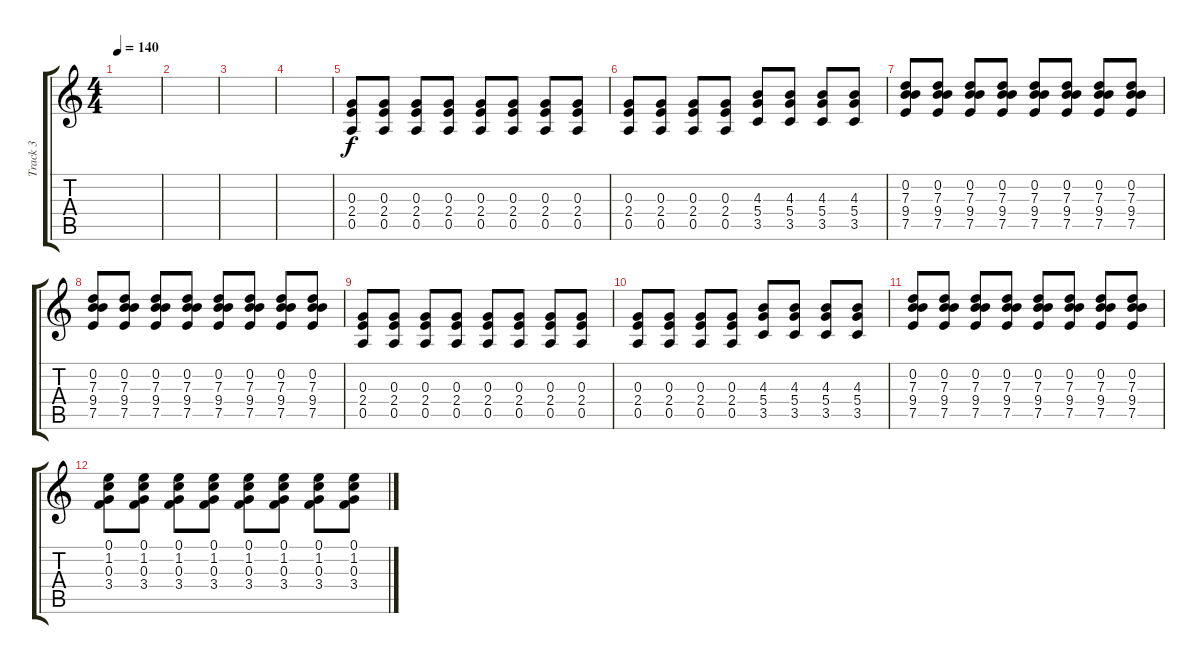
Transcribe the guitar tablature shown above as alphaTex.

\track ("Track 3" "Track 3") {instrument overdrivenguitar}
\staff {score tabs}
\tuning (E4 B3 G3 D3 A2 E2) {hide}
\ts (4 4)
\tempo 140
\clef g2
\ks c
|
|
|
|
(0.3 2.4 0.5).8 (0.3 2.4 0.5).8 (0.3 2.4 0.5).8 (0.3 2.4 0.5).8 (0.3 2.4 0.5).8 (0.3 2.4 0.5).8 (0.3 2.4 0.5).8 (0.3 2.4 0.5).8 |
(0.3 2.4 0.5).8 (0.3 2.4 0.5).8 (0.3 2.4 0.5).8 (0.3 2.4 0.5).8 (4.3 5.4 3.5).8 (4.3 5.4 3.5).8 (4.3 5.4 3.5).8 (4.3 5.4 3.5).8 |
(0.2 7.3 9.4 7.5).8 (0.2 7.3 9.4 7.5).8 (0.2 7.3 9.4 7.5).8 (0.2 7.3 9.4 7.5).8 (0.2 7.3 9.4 7.5).8 (0.2 7.3 9.4 7.5).8 (0.2 7.3 9.4 7.5).8 (0.2 7.3 9.4 7.5).8 |
(0.2 7.3 9.4 7.5).8 (0.2 7.3 9.4 7.5).8 (0.2 7.3 9.4 7.5).8 (0.2 7.3 9.4 7.5).8 (0.2 7.3 9.4 7.5).8 (0.2 7.3 9.4 7.5).8 (0.2 7.3 9.4 7.5).8 (0.2 7.3 9.4 7.5).8 |
(0.3 2.4 0.5).8 (0.3 2.4 0.5).8 (0.3 2.4 0.5).8 (0.3 2.4 0.5).8 (0.3 2.4 0.5).8 (0.3 2.4 0.5).8 (0.3 2.4 0.5).8 (0.3 2.4 0.5).8 |
(0.3 2.4 0.5).8 (0.3 2.4 0.5).8 (0.3 2.4 0.5).8 (0.3 2.4 0.5).8 (4.3 5.4 3.5).8 (4.3 5.4 3.5).8 (4.3 5.4 3.5).8 (4.3 5.4 3.5).8 |
(0.2 7.3 9.4 7.5).8 (0.2 7.3 9.4 7.5).8 (0.2 7.3 9.4 7.5).8 (0.2 7.3 9.4 7.5).8 (0.2 7.3 9.4 7.5).8 (0.2 7.3 9.4 7.5).8 (0.2 7.3 9.4 7.5).8 (0.2 7.3 9.4 7.5).8 |
(0.1 1.2 0.3 3.4).8 (0.1 1.2 0.3 3.4).8 (0.1 1.2 0.3 3.4).8 (0.1 1.2 0.3 3.4).8 (0.1 1.2 0.3 3.4).8 (0.1 1.2 0.3 3.4).8 (0.1 1.2 0.3 3.4).8 (0.1 1.2 0.3 3.4).8
